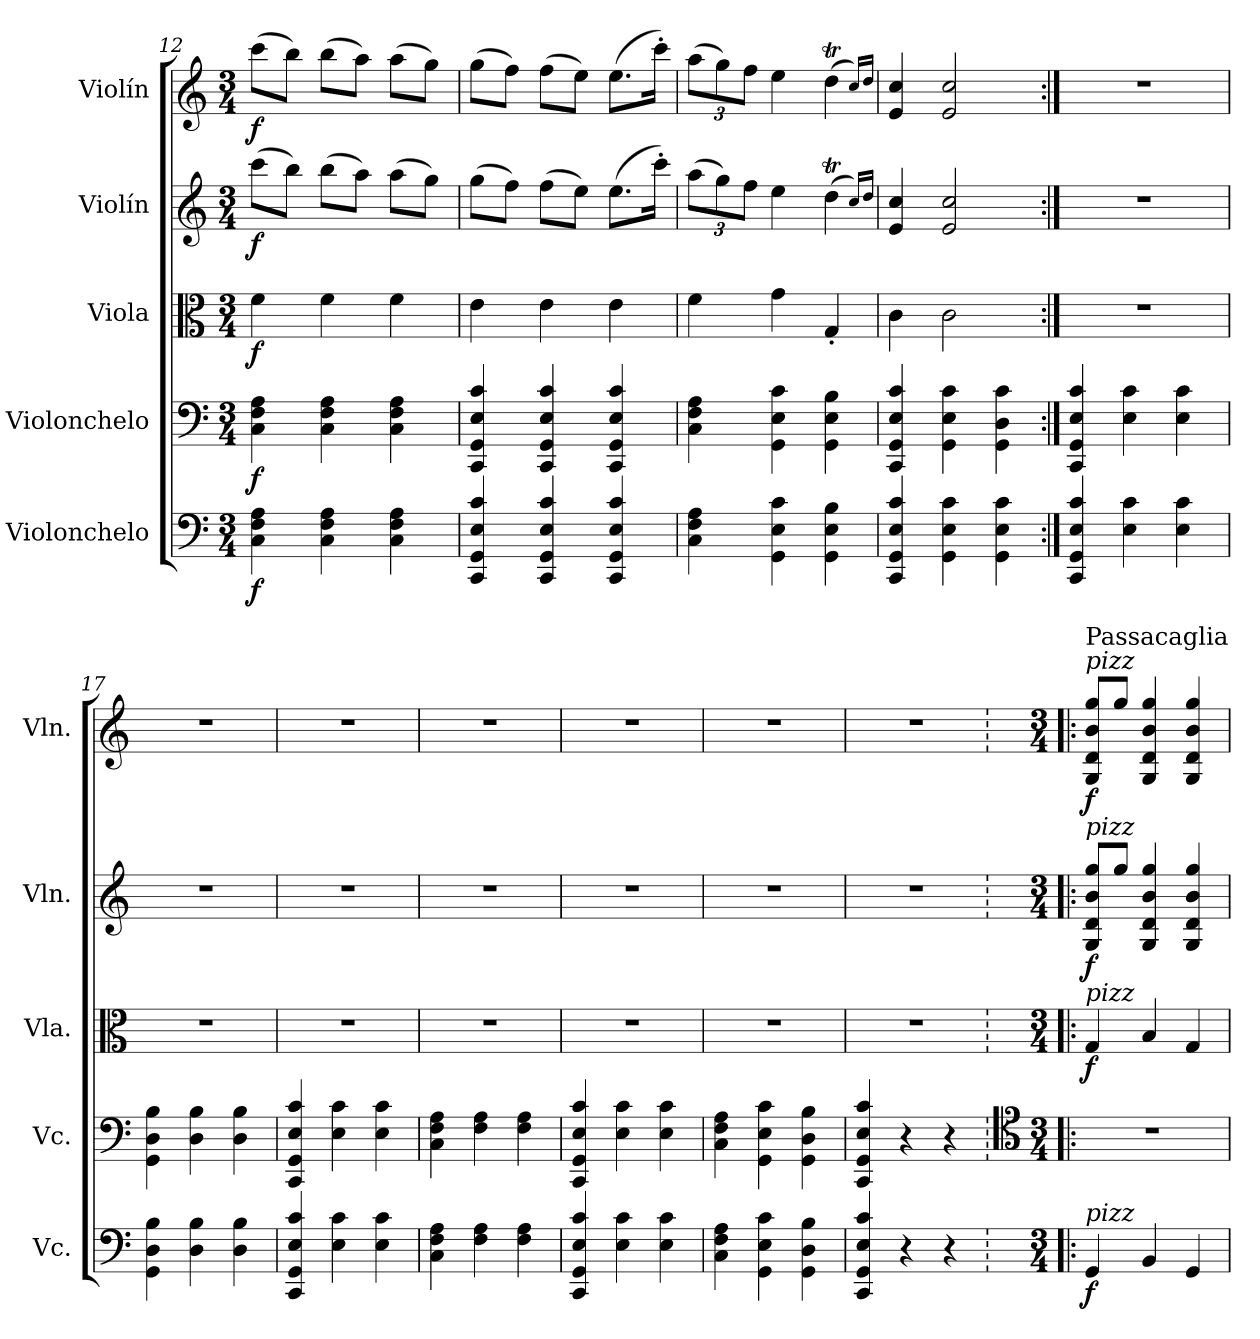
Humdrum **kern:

**kern	**dynam	**kern	**dynam	**kern	**dynam	**kern	**dynam	**kern	**dynam
*part5	*part5	*part4	*part4	*part3	*part3	*part2	*part2	*part1	*part1
*staff5	*staff5	*staff4	*staff4	*staff3	*staff3	*staff2	*staff2	*staff1	*staff1
*I"Violonchelo	*	*I"Violonchelo	*	*I"Viola	*	*I"Violín	*	*I"Violín	*
*I'Vc.	*	*I'Vc.	*	*I'Vla.	*	*I'Vln.	*	*I'Vln.	*
*clefF4	*	*clefF4	*	*clefC3	*	*clefG2	*	*clefG2	*
*k[]	*	*k[]	*	*k[]	*	*k[]	*	*k[]	*
*M3/4	*	*M3/4	*	*M3/4	*	*M3/4	*	*M3/4	*
=12	=12	=12	=12	=12	=12	=12	=12	=12	=12
!	!LO:DY:b	!	!LO:DY:b	!	!LO:DY:b	!	!LO:DY:b	!	!LO:DY:b
4C\ 4F\ 4A\	f	4C\ 4F\ 4A\	f	4f\	f	(8ccc\L	f	(8ccc\L	f
.	.	.	.	.	.	8bb\J)	.	8bb\J)	.
4C\ 4F\ 4A\	.	4C\ 4F\ 4A\	.	4f\	.	(8bb\L	.	(8bb\L	.
.	.	.	.	.	.	8aa\J)	.	8aa\J)	.
4C\ 4F\ 4A\	.	4C\ 4F\ 4A\	.	4f\	.	(8aa\L	.	(8aa\L	.
.	.	.	.	.	.	8gg\J)	.	8gg\J)	.
=13	=13	=13	=13	=13	=13	=13	=13	=13	=13
4CC/ 4GG/ 4E/ 4c/	.	4CC/ 4GG/ 4E/ 4c/	.	4e\	.	(8gg\L	.	(8gg\L	.
.	.	.	.	.	.	8ff\J)	.	8ff\J)	.
4CC/ 4GG/ 4E/ 4c/	.	4CC/ 4GG/ 4E/ 4c/	.	4e\	.	(8ff\L	.	(8ff\L	.
.	.	.	.	.	.	8ee\J)	.	8ee\J)	.
4CC/ 4GG/ 4E/ 4c/	.	4CC/ 4GG/ 4E/ 4c/	.	4e\	.	(8.ee\L	.	(8.ee\L	.
.	.	.	.	.	.	16ccc'\Jk)	.	16ccc'\Jk)	.
!!LO:LB:g=z
=14	=14	=14	=14	=14	=14	=14	=14	=14	=14
*	*	*	*	*	*	*Xbrackettup	*	*Xbrackettup	*
4C\ 4F\ 4A\	.	4C\ 4F\ 4A\	.	4f\	.	(12aa\L	.	(12aa\L	.
.	.	.	.	.	.	12gg\)	.	12gg\)	.
.	.	.	.	.	.	12ff\J	.	12ff\J	.
4GG\ 4E\ 4c\	.	4GG\ 4E\ 4c\	.	4g\	.	4ee\	.	4ee\	.
4GG\ 4E\ 4B\	.	4GG\ 4E\ 4B\	.	4G'/	.	(4ddT\	.	(4ddT\	.
.	.	.	.	.	.	16qcc/LL)	.	16qcc/LL)	.
.	.	.	.	.	.	16qdd/JJ	.	16qdd/JJ	.
=15	=15	=15	=15	=15	=15	=15	=15	=15	=15
4CC/ 4GG/ 4E/ 4c/	.	4CC/ 4GG/ 4E/ 4c/	.	4c\	.	4e/ 4cc/	.	4e/ 4cc/	.
4GG\ 4E\ 4c\	.	4GG\ 4E\ 4c\	.	2c\	.	2e/ 2cc/	.	2e/ 2cc/	.
4GG\ 4E\ 4c\	.	4GG\ 4D\ 4c\	.	.	.	.	.	.	.
=16:|!	=16:|!	=16:|!	=16:|!	=16:|!	=16:|!	=16:|!	=16:|!	=16:|!	=16:|!
4CC/ 4GG/ 4E/ 4c/	.	4CC/ 4GG/ 4E/ 4c/	.	2.r	.	2.r	.	2.r	.
4E\ 4c\	.	4E\ 4c\	.	.	.	.	.	.	.
4E\ 4c\	.	4E\ 4c\	.	.	.	.	.	.	.
=17	=17	=17	=17	=17	=17	=17	=17	=17	=17
4GG\ 4D\ 4B\	.	4GG\ 4D\ 4B\	.	2.r	.	2.r	.	2.r	.
4D\ 4B\	.	4D\ 4B\	.	.	.	.	.	.	.
4D\ 4B\	.	4D\ 4B\	.	.	.	.	.	.	.
=18	=18	=18	=18	=18	=18	=18	=18	=18	=18
4CC/ 4GG/ 4E/ 4c/	.	4CC/ 4GG/ 4E/ 4c/	.	2.r	.	2.r	.	2.r	.
4E\ 4c\	.	4E\ 4c\	.	.	.	.	.	.	.
4E\ 4c\	.	4E\ 4c\	.	.	.	.	.	.	.
=19	=19	=19	=19	=19	=19	=19	=19	=19	=19
4C\ 4F\ 4A\	.	4C\ 4F\ 4A\	.	2.r	.	2.r	.	2.r	.
4F\ 4A\	.	4F\ 4A\	.	.	.	.	.	.	.
4F\ 4A\	.	4F\ 4A\	.	.	.	.	.	.	.
=20	=20	=20	=20	=20	=20	=20	=20	=20	=20
4CC/ 4GG/ 4E/ 4c/	.	4CC/ 4GG/ 4E/ 4c/	.	2.r	.	2.r	.	2.r	.
4E\ 4c\	.	4E\ 4c\	.	.	.	.	.	.	.
4E\ 4c\	.	4E\ 4c\	.	.	.	.	.	.	.
=21	=21	=21	=21	=21	=21	=21	=21	=21	=21
4C\ 4F\ 4A\	.	4C\ 4F\ 4A\	.	2.r	.	2.r	.	2.r	.
4GG\ 4E\ 4c\	.	4GG\ 4E\ 4c\	.	.	.	.	.	.	.
4GG\ 4D\ 4B\	.	4GG\ 4D\ 4B\	.	.	.	.	.	.	.
!!LO:PB:g=z
=22	=22	=22	=22	=22	=22	=22	=22	=22	=22
4CC/ 4GG/ 4E/ 4c/	.	4CC/ 4GG/ 4E/ 4c/	.	2.r	.	2.r	.	2.r	.
4r	.	4r	.	.	.	.	.	.	.
4r	.	4r	.	.	.	.	.	.	.
!!LO:LB:g=z
=23|!:	=23|!:	=23|!:	=23|!:	=23|!:	=23|!:	=23|!:	=23|!:	=23|!:	=23|!:
*	*	*clefC4	*	*	*	*	*	*	*
*M3/4	*	*M3/4	*	*M3/4	*	*M3/4	*	*M3/4	*
*	*	*	*	*	*	*	*	*MM150	*
!	!	!	!	!	!	!	!	!LO:TX:a:i:t=pizz	!
!	!	!	!	!	!	!	!	!LO:TX:a:t=Passacaglia	!
!	!	!	!	!	!	!LO:TX:a:i:t=pizz	!	!	!
!	!	!	!	!LO:TX:a:i:t=pizz	!	!	!	!	!
!LO:TX:a:i:t=pizz	!	!	!	!	!	!	!	!	!
!	!LO:DY:b	!	!	!	!LO:DY:b	!	!LO:DY:b	!	!LO:DY:b
4GG/	f	2.r	.	4G/	f	8G/ 8d/ 8b/ 8gg/L	f	8G/ 8d/ 8b/ 8gg/L	f
.	.	.	.	.	.	8gg/J	.	8gg/J	.
4BB/	.	.	.	4B/	.	4G/ 4d/ 4b/ 4gg/	.	4G/ 4d/ 4b/ 4gg/	.
4GG/	.	.	.	4G/	.	4G/ 4d/ 4b/ 4gg/	.	4G/ 4d/ 4b/ 4gg/	.
=	=	=	=	=	=	=	=	=	=
*-	*-	*-	*-	*-	*-	*-	*-	*-	*-
